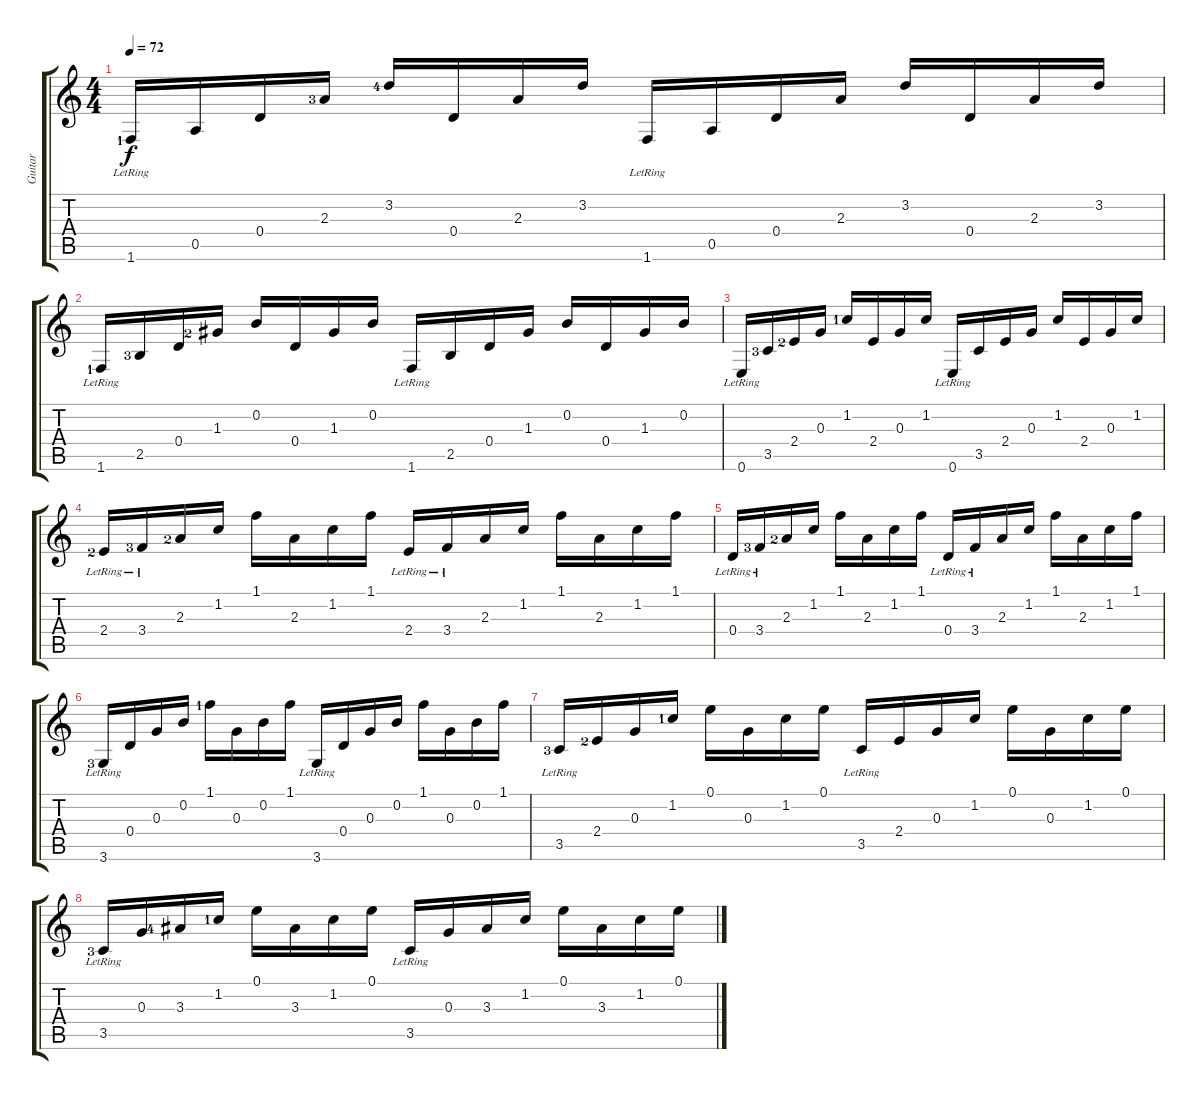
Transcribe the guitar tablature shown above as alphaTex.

\track ("Guitar" "Guitar") {instrument acousticguitarnylon}
\staff {score tabs}
\tuning (E4 B3 G3 D3 A2 E2) {hide}
\ts (4 4)
\tempo 72
\clef g2
\ks c
1.6{lr lf 2}.16{dy f} 0.5.16 0.4.16 2.3{lf 4}.16 3.2{lf 5}.16 0.4.16 2.3.16 3.2.16 1.6{lr}.16 0.5.16 0.4.16 2.3.16 3.2.16 0.4.16 2.3.16 3.2.16 |
1.6{lr lf 2}.16 2.5{lf 4}.16 0.4.16 1.3{lf 3}.16 0.2.16 0.4.16 1.3.16 0.2.16 1.6{lr}.16 2.5.16 0.4.16 1.3.16 0.2.16 0.4.16 1.3.16 0.2.16 |
0.6{lr}.16 3.5{lf 4}.16 2.4{lf 3}.16 0.3.16 1.2{lf 2}.16 2.4.16 0.3.16 1.2.16 0.6{lr}.16 3.5.16 2.4.16 0.3.16 1.2.16 2.4.16 0.3.16 1.2.16 |
2.4{lr lf 3}.16 3.4{lr lf 4}.16 2.3{lf 3}.16 1.2.16 1.1.16 2.3.16 1.2.16 1.1.16 2.4{lr}.16 3.4{lr}.16 2.3.16 1.2.16 1.1.16 2.3.16 1.2.16 1.1.16 |
0.4{lr}.16 3.4{lr lf 4}.16 2.3{lf 3}.16 1.2.16 1.1.16 2.3.16 1.2.16 1.1.16 0.4{lr}.16 3.4{lr}.16 2.3.16 1.2.16 1.1.16 2.3.16 1.2.16 1.1.16 |
3.6{lr lf 4}.16 0.4.16 0.3.16 0.2.16 1.1{lf 2}.16 0.3.16 0.2.16 1.1.16 3.6{lr}.16 0.4.16 0.3.16 0.2.16 1.1.16 0.3.16 0.2.16 1.1.16 |
3.5{lr lf 4}.16 2.4{lf 3}.16 0.3.16 1.2{lf 2}.16 0.1.16 0.3.16 1.2.16 0.1.16 3.5{lr}.16 2.4.16 0.3.16 1.2.16 0.1.16 0.3.16 1.2.16 0.1.16 |
3.5{lr lf 4}.16 0.3.16 3.3{lf 5}.16 1.2{lf 2}.16 0.1.16 3.3.16 1.2.16 0.1.16 3.5{lr}.16 0.3.16 3.3.16 1.2.16 0.1.16 3.3.16 1.2.16 0.1.16
